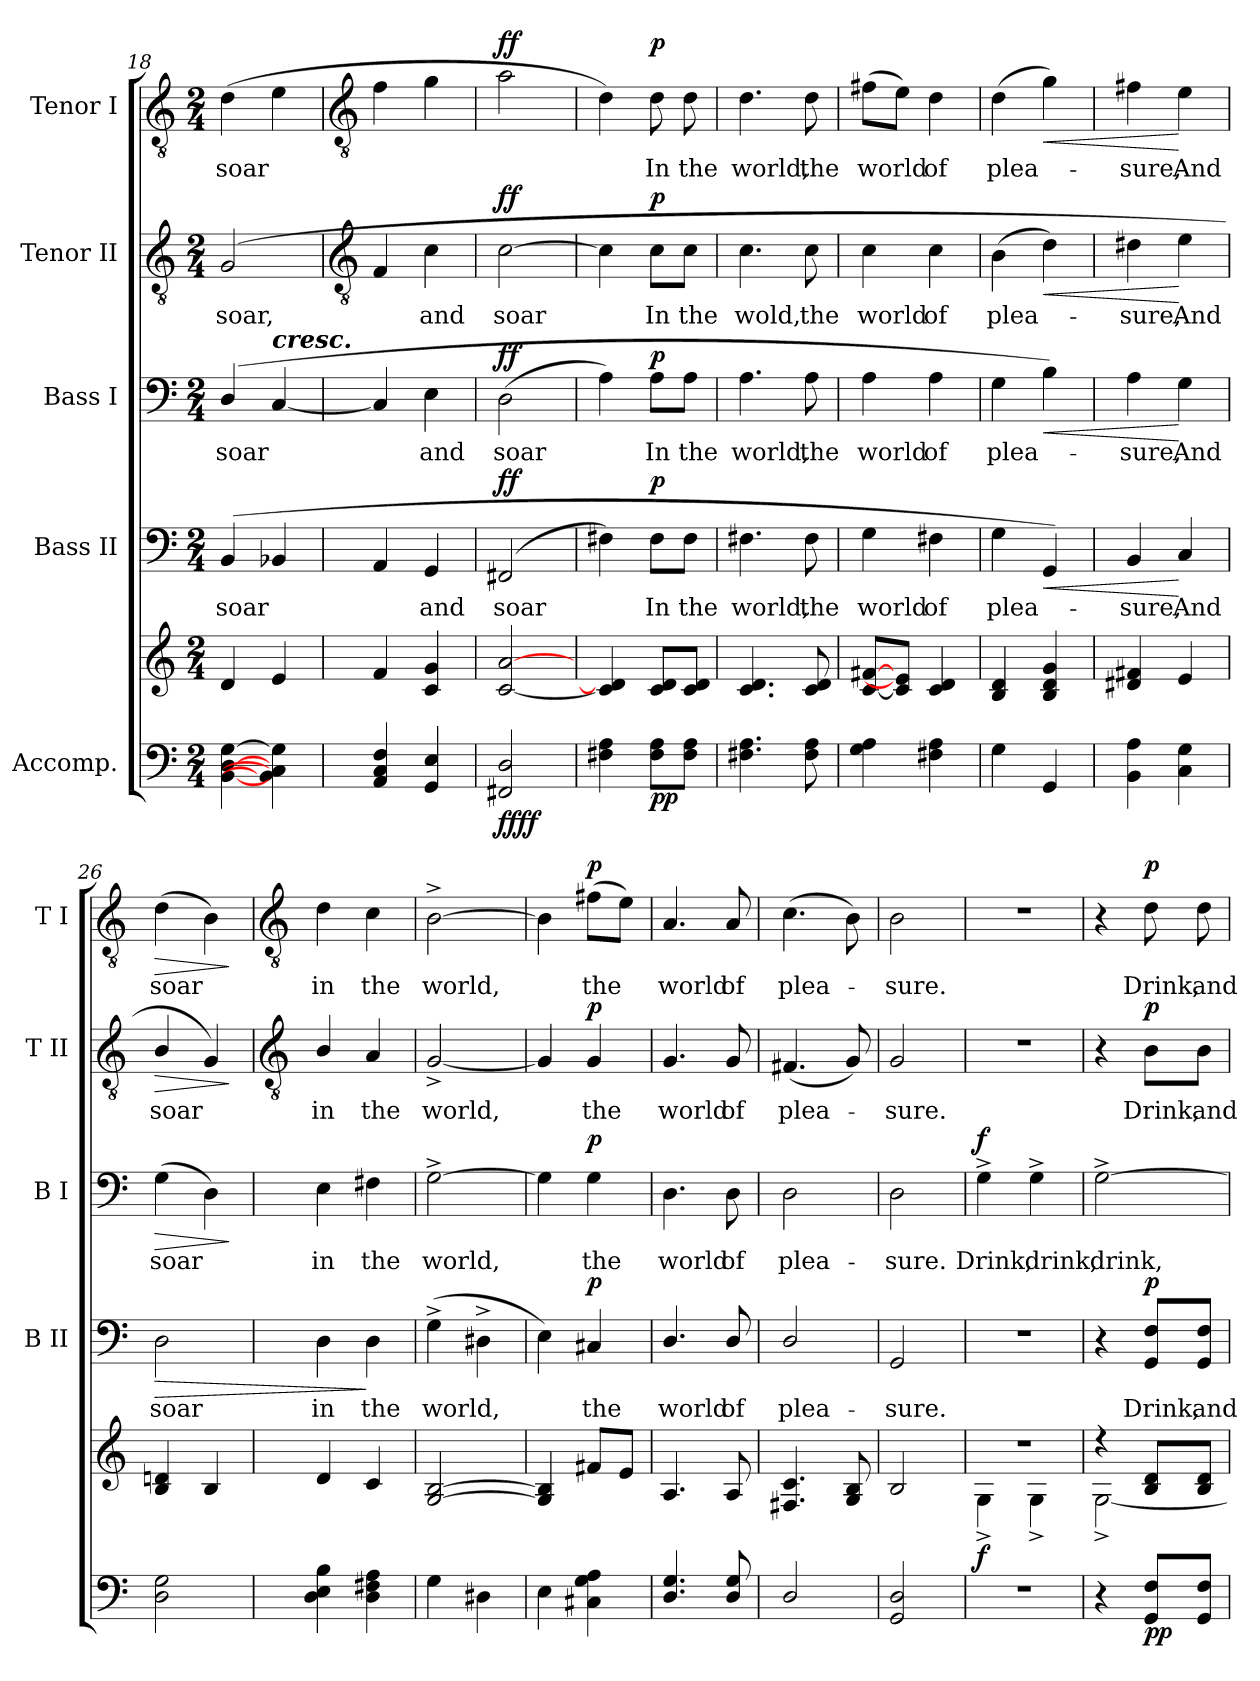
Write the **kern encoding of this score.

**kern	**kern	**dynam	**kern	**text	**dynam	**kern	**text	**dynam	**kern	**text	**dynam	**kern	**text	**dynam
*part5	*part5	*part5	*part4	*part4	*part4	*part3	*part3	*part3	*part2	*part2	*part2	*part1	*part1	*part1
*staff6	*staff5	*staff5/6	*staff4	*staff4	*staff4	*staff3	*staff3	*staff3	*staff2	*staff2	*staff2	*staff1	*staff1	*staff1
*I"Accomp.	*	*	*I"Bass II	*	*	*I"Bass I	*	*	*I"Tenor II	*	*	*I"Tenor I	*	*
*	*	*	*I'B II	*	*	*I'B I	*	*	*I'T II	*	*	*I'T I	*	*
*clefF4	*clefG2	*	*clefF4	*	*	*clefF4	*	*	*clefGv2	*	*	*clefGv2	*	*
*k[]	*k[]	*	*k[]	*	*	*k[]	*	*	*k[]	*	*	*k[]	*	*
*C:	*C:	*	*C:	*	*	*C:	*	*	*C:	*	*	*C:	*	*
*M2/4	*M2/4	*	*M2/4	*	*	*M2/4	*	*	*M2/4	*	*	*M2/4	*	*
=18	=18	=18	=18	=18	=18	=18	=18	=18	=18	=18	=18	=18	=18	=18
!	!	!	!	!LO:LY:b	!	!	!LO:LY:b	!	!	!LO:LY:b	!	!	!LO:LY:b	!
[4BB [4D [4G	4d	.	(<4BB	soar	.	(>4D/	soar	.	(<2G	soar,	.	(>4d	soar	.
!	!	!	!	!	!	!LO:TX:a:Bi:t=cresc.	!	!	!	!	!	!	!	!
4BB-] 4C] 4G]	4e	.	4BB-X	.	.	[4C	.	.	.	.	.	4e	.	.
!!LO:LB:g=z
=19	=19	=19	=19	=19	=19	=19	=19	=19	=19	=19	=19	=19	=19	=19
*	*	*	*	*	*	*	*	*	*clefGv2	*	*	*clefGv2	*	*
4AA 4C 4F	4f	.	4AA	.	.	4C]	.	.	4F	.	.	4f	.	.
!	!	!	!	!LO:LY:b	!	!	!LO:LY:b	!	!	!LO:LY:b	!	!	!	!
4GG 4E	4c 4g	.	4GG	and	.	4E	and	.	4c	and	.	4g	.	.
=20	=20	=20	=20	=20	=20	=20	=20	=20	=20	=20	=20	=20	=20	=20
!	!	!LO:DY:b=2	!	!LO:LY:b	!	!	!LO:LY:b	!	!	!LO:LY:b	!	!	!	!
!	!	!LO:DY:n=1:b	!	!	!LO:DY:b	!	!	!LO:DY:b	!	!	!LO:DY:b	!	!	!LO:DY:b
2FF#X 2D	[2c [2a	ff ff	(<2FF#X	soar	ff	(>2D	soar	ff	[2c	soar	ff	2a	.	ff
=21	=21	=21	=21	=21	=21	=21	=21	=21	=21	=21	=21	=21	=21	=21
4F#X 4A	4c] 4d]	.	4F#X)	.	.	4A)	.	.	4c]	.	.	4d)	.	.
!	!	!LO:DY:b=2	!	!LO:LY:b	!	!	!LO:LY:b	!	!	!LO:LY:b	!	!	!LO:LY:b	!
!	!	!LO:DY:n=1:b	!	!	!LO:DY:b	!	!	!LO:DY:b	!	!	!LO:DY:b	!	!	!LO:DY:b
8F# 8AL	8c 8dL	p p	8F#\L	In	p	8A\L	In	p	8c\L	In	p	8d	In	p
!	!	!	!	!LO:LY:b	!	!	!LO:LY:b	!	!	!LO:LY:b	!	!	!LO:LY:b	!
8F# 8AJ	8c 8dJ	.	8F#\J	the	.	8A\J	the	.	8c\J	the	.	8d	the	.
=22	=22	=22	=22	=22	=22	=22	=22	=22	=22	=22	=22	=22	=22	=22
!	!	!	!	!LO:LY:b	!	!	!LO:LY:b	!	!	!LO:LY:b	!	!	!LO:LY:b	!
4.F#X 4.A	4.c 4.d	.	4.F#X	world,	.	4.A	world,	.	4.c	wold,	.	4.d	world,	.
!	!	!	!	!LO:LY:b	!	!	!LO:LY:b	!	!	!LO:LY:b	!	!	!LO:LY:b	!
8F# 8A	8c 8d	.	8F#	the	.	8A	the	.	8c	the	.	8d	the	.
=23	=23	=23	=23	=23	=23	=23	=23	=23	=23	=23	=23	=23	=23	=23
!	!	!	!	!LO:LY:b	!	!	!LO:LY:b	!	!	!LO:LY:b	!	!	!LO:LY:b	!
4G 4A	[8c [8f#XL	.	4G	world	.	4A	world	.	4c	world	.	(>8f#XL	world	.
.	8c] 8e]J	.	.	.	.	.	.	.	.	.	.	8eJ)	.	.
!	!	!	!	!LO:LY:b	!	!	!LO:LY:b	!	!	!LO:LY:b	!	!	!LO:LY:b	!
4F#X 4A	4c 4d	.	4F#X	of	.	4A	of	.	4c	of	.	4d	of	.
=24	=24	=24	=24	=24	=24	=24	=24	=24	=24	=24	=24	=24	=24	=24
!	!	!	!	!LO:LY:b	!	!	!LO:LY:b	!	!	!LO:LY:b	!	!	!LO:LY:b	!
4G	4B 4d	.	4G	plea-	.	4G	plea-	.	(>4B	plea-	.	(>4d	plea-	.
!	!	!	!	!	!LO:HP:b	!	!	!LO:HP:b	!	!	!LO:HP:b	!	!	!LO:HP:b
4GG	4B 4d 4g	.	4GG)	.	<	4B)	.	<	4d)	.	<	4g)	.	<
=25	=25	=25	=25	=25	=25	=25	=25	=25	=25	=25	=25	=25	=25	=25
!	!	!	!	!LO:LY:b	!	!	!LO:LY:b	!	!	!LO:LY:b	!	!	!LO:LY:b	!
4BB 4A	4d#X 4f#X	.	4BB	sure,	.	4A	sure,	.	4d#X	sure,	.	4f#X	sure,	.
!	!	!	!	!LO:LY:b	!	!	!LO:LY:b	!	!	!LO:LY:b	!	!	!LO:LY:b	!
4C 4G	4e	.	4C	And	[	4G	And	[	4e	And	[	4e	And	[
=26	=26	=26	=26	=26	=26	=26	=26	=26	=26	=26	=26	=26	=26	=26
!	!	!	!	!LO:LY:b	!LO:HP:b	!	!LO:LY:b	!LO:HP:b	!	!LO:LY:b	!LO:HP:b	!	!LO:LY:b	!LO:HP:b
2D 2G	4B 4dn	.	2D	soar	>	(>4G	soar	>	4B/	soar	>	(>4d	soar	>
.	4B	.	.	.	.	4D)	.	.	4G)	.	.	4B)	.	.
.	.	.	.	.	.	.	.	]	.	.	]	.	.	]
!!LO:LB:g=z
=27	=27	=27	=27	=27	=27	=27	=27	=27	=27	=27	=27	=27	=27	=27
*	*	*	*	*	*	*	*	*	*clefGv2	*	*	*clefGv2	*	*
*	*^	*	*	*	*	*	*	*	*	*	*	*	*	*
!	!	!LO:N:vis=1	!	!	!LO:LY:b	!	!	!LO:LY:b	!	!	!LO:LY:b	!	!	!LO:LY:b	!
4D 4E 4B	4d	2ryy	.	4D	in	.	4E	in	.	4B/	in	.	4d	in	.
!	!	!	!	!	!LO:LY:b	!	!	!LO:LY:b	!	!	!LO:LY:b	!	!	!LO:LY:b	!
4D 4F#X 4A	4c	.	.	4D	the	]	4F#X	the	.	4A	the	.	4c	the	.
=28	=28	=28	=28	=28	=28	=28	=28	=28	=28	=28	=28	=28	=28	=28	=28
!	!	!LO:N:vis=1	!	!	!LO:LY:b	!	!	!LO:LY:b	!	!	!LO:LY:b	!	!	!LO:LY:b	!
4G	[2G [2B	2ryy	.	(>4G^	world,	.	[2G^	world,	.	[2G^	world,	.	[2B^	world,	.
4D#X	.	.	.	4D#X^	.	.	.	.	.	.	.	.	.	.	.
=29	=29	=29	=29	=29	=29	=29	=29	=29	=29	=29	=29	=29	=29	=29	=29
!	!	!LO:N:vis=1	!	!	!	!	!	!	!	!	!	!	!	!	!
4E	4G] 4B]	2ryy	.	4E)	.	.	4G]	.	.	4G]	.	.	4B]	.	.
!	!	!	!	!	!LO:LY:b	!LO:DY:b	!	!LO:LY:b	!LO:DY:b	!	!LO:LY:b	!LO:DY:b	!	!LO:LY:b	!LO:DY:b
4C#X 4G 4A	8f#XL	.	.	4C#X	the	p	4G	the	p	4G	the	p	(>8f#XL	the	p
.	8eJ	.	.	.	.	.	.	.	.	.	.	.	8eJ)	.	.
=30	=30	=30	=30	=30	=30	=30	=30	=30	=30	=30	=30	=30	=30	=30	=30
!	!	!LO:N:vis=1	!	!	!LO:LY:b	!	!	!LO:LY:b	!	!	!LO:LY:b	!	!	!LO:LY:b	!
4.D/ 4.G/	4.A	2ryy	.	4.D/	world	.	4.D	world	.	4.G	world	.	4.A	world	.
!	!	!	!	!	!LO:LY:b	!	!	!LO:LY:b	!	!	!LO:LY:b	!	!	!LO:LY:b	!
8D/ 8G/	8A	.	.	8D/	of	.	8D	of	.	8G	of	.	8A	of	.
=31	=31	=31	=31	=31	=31	=31	=31	=31	=31	=31	=31	=31	=31	=31	=31
!	!	!LO:N:vis=1	!	!	!LO:LY:b	!	!	!LO:LY:b	!	!	!LO:LY:b	!	!	!LO:LY:b	!
2D/	4.F#X 4.c	2ryy	.	2D/	plea-	.	2D	plea-	.	(<4.F#X	plea-	.	(>4.c	plea-	.
.	8G 8B	.	.	.	.	.	.	.	.	8G)	.	.	8B)	.	.
=32	=32	=32	=32	=32	=32	=32	=32	=32	=32	=32	=32	=32	=32	=32	=32
!	!	!LO:N:vis=1	!	!	!LO:LY:b	!	!	!LO:LY:b	!	!	!LO:LY:b	!	!	!LO:LY:b	!
2GG 2D	2B	2ryy	.	2GG	-sure.	.	2D	-sure.	.	2G	sure.	.	2B	sure.	.
=33	=33	=33	=33	=33	=33	=33	=33	=33	=33	=33	=33	=33	=33	=33	=33
!LO:N:vis=1	!LO:N:vis=1	!	!LO:DY:b	!LO:N:vis=1	!	!	!	!LO:LY:b	!LO:DY:b	!LO:N:vis=1	!	!	!LO:N:vis=1	!	!
2r	2r	4G^\	f	2r	.	.	4G^	Drink,	f	2r	.	.	2r	.	.
!	!	!	!	!	!	!	!	!LO:LY:b	!	!	!	!	!	!	!
.	.	4G^\	.	.	.	.	4G^	drink,	.	.	.	.	.	.	.
=34	=34	=34	=34	=34	=34	=34	=34	=34	=34	=34	=34	=34	=34	=34	=34
!	!	!	!	!	!	!	!	!LO:LY:b	!	!	!	!	!	!	!
4r	4r	[2G^\	.	4r	.	.	[2G^	drink,	.	4r	.	.	4r	.	.
!	!	!	!LO:DY:b=2	!	!LO:LY:b	!	!	!	!	!	!LO:LY:b	!	!	!LO:LY:b	!
!	!	!	!LO:DY:n=1:b	!	!	!LO:DY:b	!	!	!	!	!	!LO:DY:b	!	!	!LO:DY:b
8GG 8FL	8B 8dL	.	p p	8GG/ 8F/L	Drink,	p	.	.	.	8B\L	Drink,	p	8d	Drink,	p
!	!	!	!	!	!LO:LY:b	!	!	!	!	!	!LO:LY:b	!	!	!LO:LY:b	!
8GG 8FJ	8B 8dJ	.	.	8GG/ 8F/J	and	.	.	.	.	8B\J	and	.	8d	and	.
*	*v	*v	*	*	*	*	*	*	*	*	*	*	*	*	*
=	=	=	=	=	=	=	=	=	=	=	=	=	=	=
*-	*-	*-	*-	*-	*-	*-	*-	*-	*-	*-	*-	*-	*-	*-
